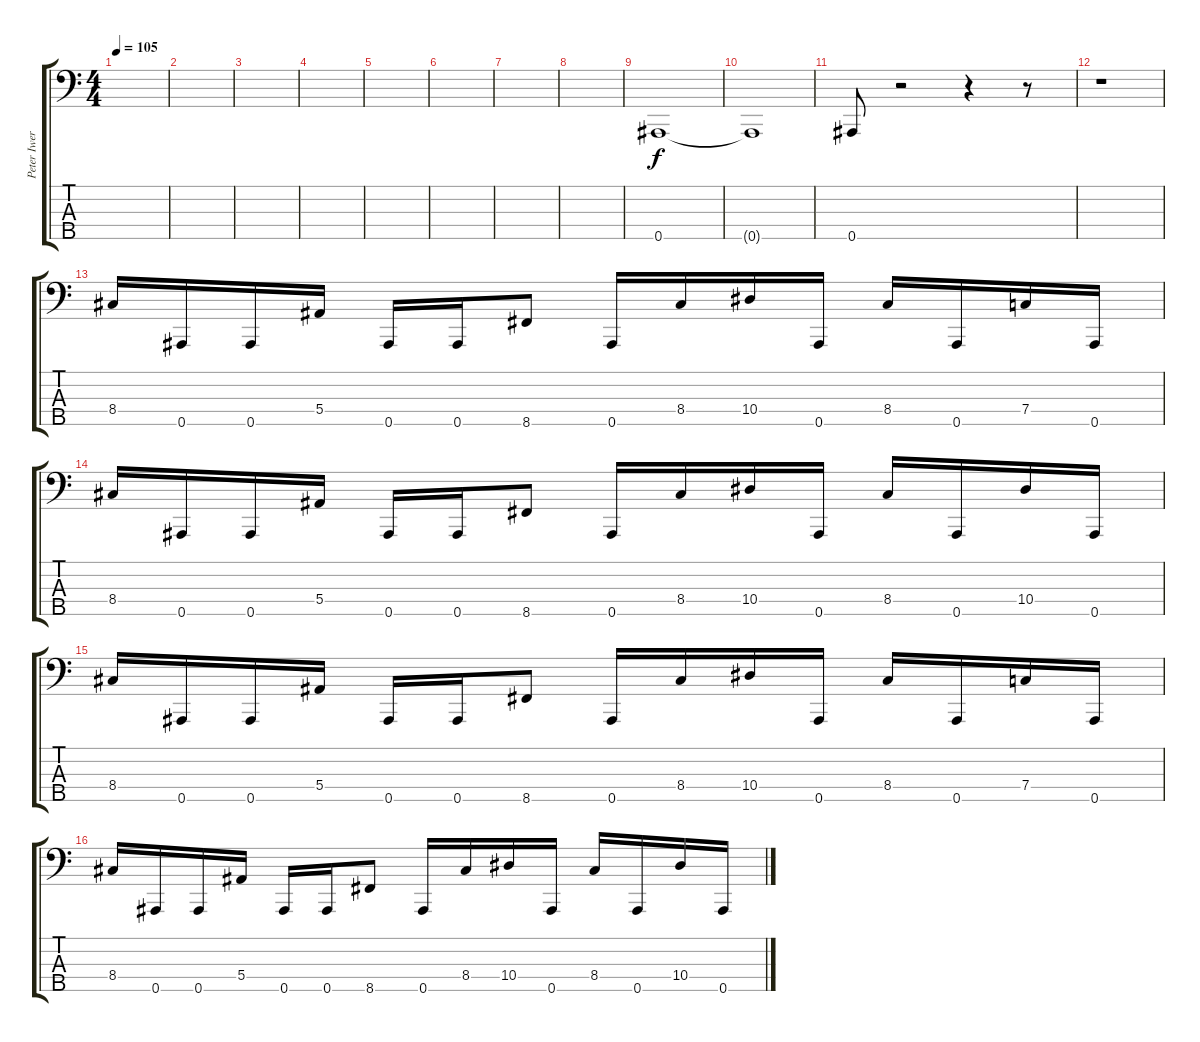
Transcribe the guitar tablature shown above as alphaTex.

\track ("Peter Iwers" "Peter Iwer") {instrument electricbassfinger}
\staff {score tabs}
\tuning (G2 Eb2 Bb1 F1 Bb0) {hide}
\ts (4 4)
\tempo 105
\clef f4
\ks c
|
|
|
|
|
|
|
|
0.5.1 |
0.5{t}.1 |
0.5.8 r.2 r.4 r.8 |
r.1 |
8.4.16 0.5.16 0.5.16 5.4.16 0.5.16 0.5.16 8.5.8 0.5.16 8.4.16 10.4.16 0.5.16 8.4.16 0.5.16 7.4.16 0.5.16 |
8.4.16 0.5.16 0.5.16 5.4.16 0.5.16 0.5.16 8.5.8 0.5.16 8.4.16 10.4.16 0.5.16 8.4.16 0.5.16 10.4.16 0.5.16 |
8.4.16 0.5.16 0.5.16 5.4.16 0.5.16 0.5.16 8.5.8 0.5.16 8.4.16 10.4.16 0.5.16 8.4.16 0.5.16 7.4.16 0.5.16 |
8.4.16 0.5.16 0.5.16 5.4.16 0.5.16 0.5.16 8.5.8 0.5.16 8.4.16 10.4.16 0.5.16 8.4.16 0.5.16 10.4.16 0.5.16
